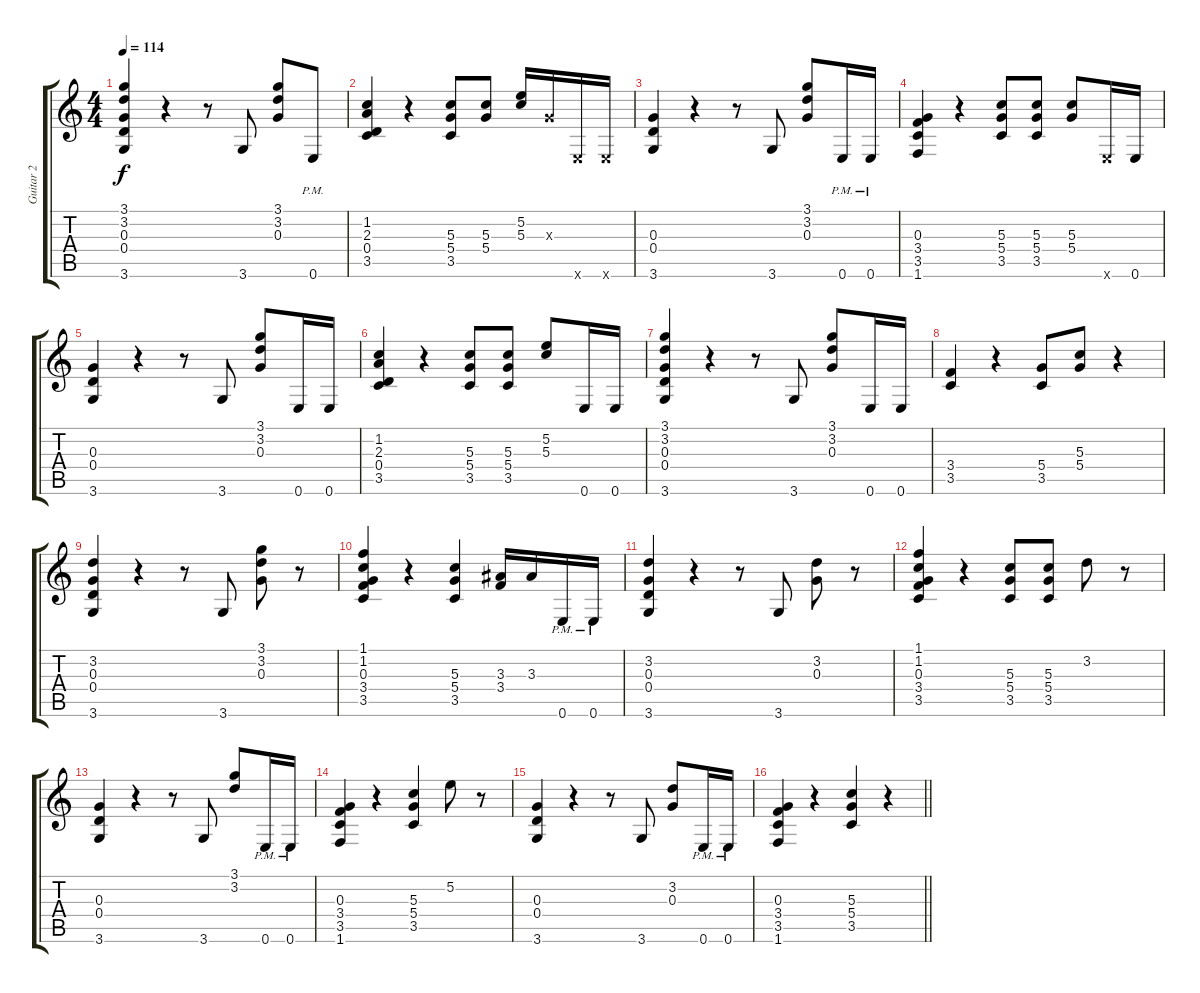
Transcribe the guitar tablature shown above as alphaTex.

\track ("Guitar 2" "Guitar 2") {instrument overdrivenguitar}
\staff {score tabs}
\tuning (E4 B3 G3 D3 A2 E2) {hide}
\ts (4 4)
\tempo 114
\clef g2
\ks c
(3.1 3.2 0.3 0.4 3.6).4{dy f} r.4 r.8 3.6.8 (3.1 3.2 0.3).8 0.6{pm}.8 |
(1.2 2.3 0.4 3.5).4 r.4 (5.3 5.4 3.5).8 (5.3 5.4).8 (5.2 5.3).16 0.3{x}.16 0.6{x}.16 0.6{x}.16 |
(0.3 0.4 3.6).4 r.4 r.8 3.6.8 (3.1 3.2 0.3).8 0.6{pm}.16 0.6{pm}.16 |
(0.3 3.4 3.5 1.6).4 r.4 (5.3 5.4 3.5).8 (5.3 5.4 3.5).8 (5.3 5.4).8 0.6{x}.16 0.6.16 |
(0.3 0.4 3.6).4 r.4 r.8 3.6.8 (3.1 3.2 0.3).8 0.6.16 0.6.16 |
(1.2 2.3 0.4 3.5).4 r.4 (5.3 5.4 3.5).8 (5.3 5.4 3.5).8 (5.2 5.3).8 0.6.16 0.6.16 |
(3.1 3.2 0.3 0.4 3.6).4 r.4 r.8 3.6.8 (3.1 3.2 0.3).8 0.6.16 0.6.16 |
(3.4 3.5).4 r.4 (5.4 3.5).8 (5.3 5.4).8 r.4 |
(3.2 0.3 0.4 3.6).4 r.4 r.8 3.6.8 (3.1 3.2 0.3).8 r.8 |
(1.1 1.2 0.3 3.4 3.5).4 r.4 (5.3 5.4 3.5).4 (3.3 3.4).16 3.3.16 0.6{pm}.16 0.6{pm}.16 |
(3.2 0.3 0.4 3.6).4 r.4 r.8 3.6.8 (3.2 0.3).8 r.8 |
(1.1 1.2 0.3 3.4 3.5).4 r.4 (5.3 5.4 3.5).8 (5.3 5.4 3.5).8 3.2.8 r.8 |
(0.3 0.4 3.6).4 r.4 r.8 3.6.8 (3.1 3.2).8 0.6{pm}.16 0.6{pm}.16 |
(0.3 3.4 3.5 1.6).4 r.4 (5.3 5.4 3.5).4 5.2.8 r.8 |
(0.3 0.4 3.6).4 r.4 r.8 3.6.8 (3.2 0.3).8 0.6{pm}.16 0.6{pm}.16 |
\barLineRight lightlight
(0.3 3.4 3.5 1.6).4 r.4 (5.3 5.4 3.5).4 r.4
